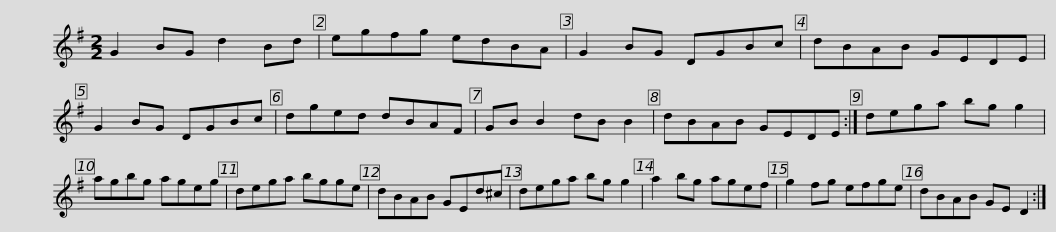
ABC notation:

X:1
L:1/8
M:2/2
I:linebreak $
K:G
V:1 treble
V:1
 G2 BG d2 Bd | egfg edBA | G2 BG DGBc | dBAB GEDE | G2 BG DGBc | %5
 dged dBAF |$ GB B2 dB B2 | dBAB GEDE :| dega bg g2 | agbg ageg | %10
 dega bgge |$ dBAB GEd^c | dega bg g2 | a2 bg agef | g2 fg efge | %15
 dBAB GE D2 :| %16
